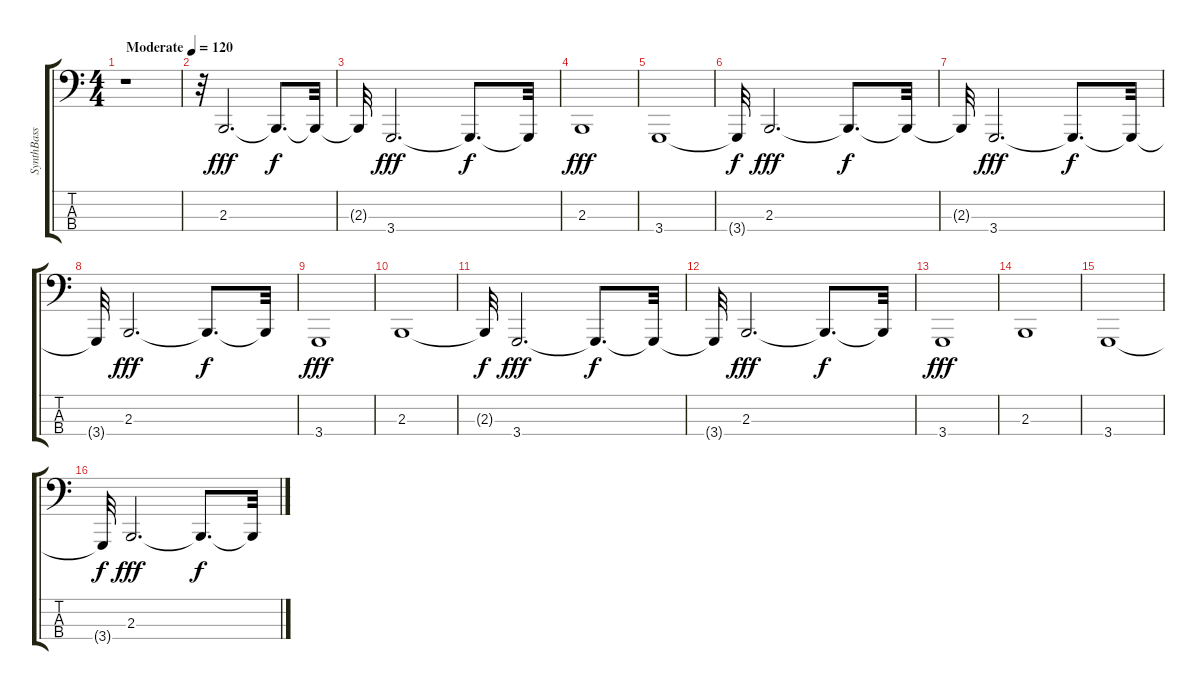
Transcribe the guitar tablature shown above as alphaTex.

\track ("SynthBass" "SynthBass") {instrument lead3calliope}
\staff {score tabs}
\tuning (G2 D2 A1 E1) {hide}
\ts (4 4)
\tempo (120 "Moderate")
\clef f4
\ks c
r.1{dy fff instrument lead3calliope} |
r.32 2.3.2{d volume 10 instrument lead3calliope} 2.3{t}.8{d dy f} 2.3{t}.32 |
2.3{t}.32 3.4.2{d dy fff} 3.4{t}.8{d dy f} 3.4{t}.32 |
2.3.1{dy fff} |
3.4.1 |
3.4{t}.32{dy f} 2.3.2{d dy fff} 2.3{t}.8{d dy f} 2.3{t}.32 |
2.3{t}.32 3.4.2{d dy fff} 3.4{t}.8{d dy f} 3.4{t}.32 |
3.4{t}.32 2.3.2{d dy fff} 2.3{t}.8{d dy f} 2.3{t}.32 |
3.4.1{dy fff} |
2.3.1{volume 10 instrument lead3calliope} |
2.3{t}.32{dy f} 3.4.2{d dy fff} 3.4{t}.8{d dy f} 3.4{t}.32 |
3.4{t}.32 2.3.2{d dy fff} 2.3{t}.8{d dy f} 2.3{t}.32 |
3.4.1{dy fff} |
2.3.1 |
3.4.1 |
3.4{t}.32{dy f} 2.3.2{d dy fff} 2.3{t}.8{d dy f} 2.3{t}.32
